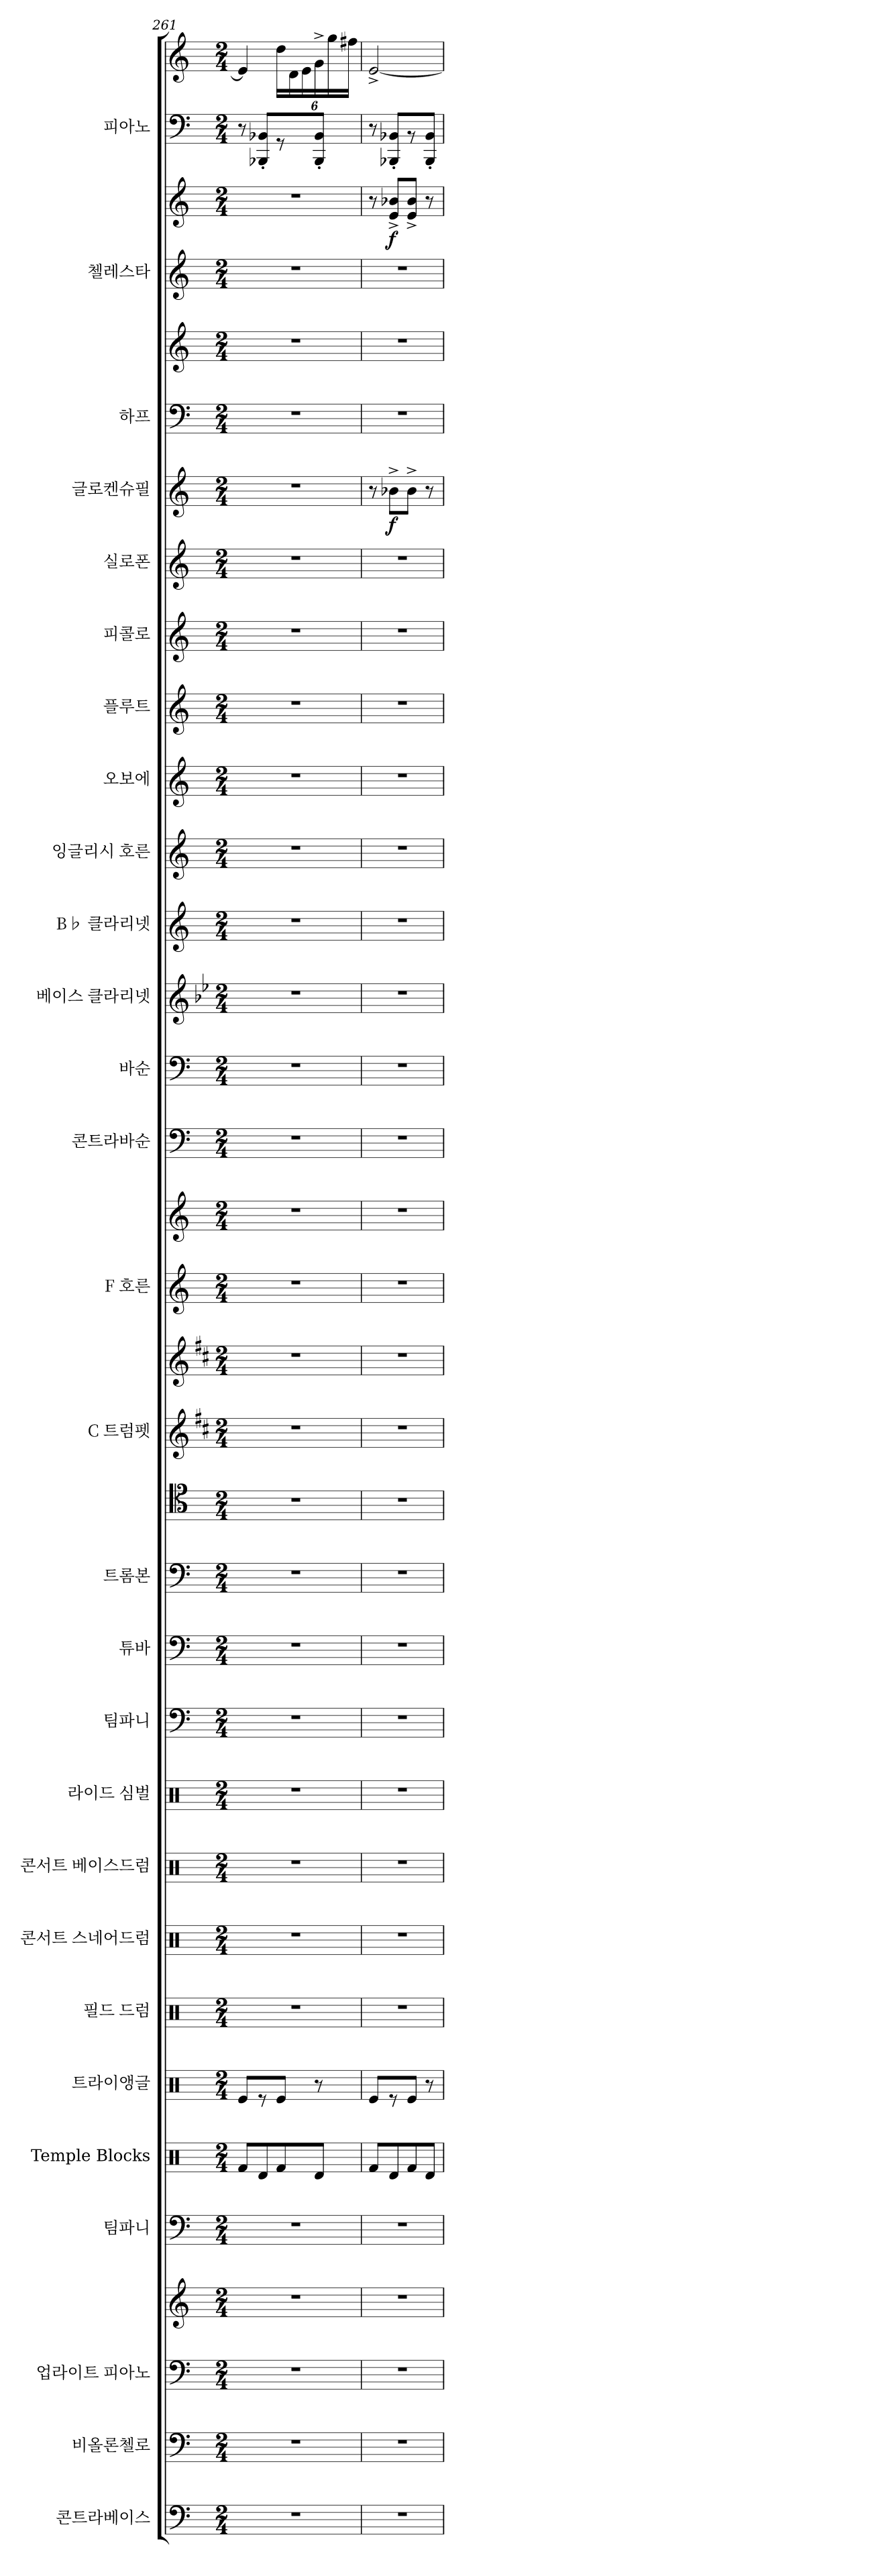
**kern	**kern	**kern	**kern	**kern	**kern	**kern	**kern	**kern	**kern	**kern	**kern	**kern	**kern	**kern	**kern	**kern	**kern	**kern	**kern	**kern	**kern	**kern	**kern	**kern	**kern	**kern	**kern	**kern	**dynam	**kern	**kern	**kern	**kern	**dynam	**kern	**kern
*part28	*part27	*part26	*part26	*part25	*part24	*part23	*part22	*part21	*part20	*part19	*part18	*part17	*part16	*part16	*part15	*part15	*part14	*part14	*part13	*part12	*part11	*part10	*part9	*part8	*part7	*part6	*part5	*part4	*part4	*part3	*part3	*part2	*part2	*part2	*part1	*part1
*staff35	*staff34	*staff33	*staff32	*staff31	*staff30	*staff29	*staff28	*staff27	*staff26	*staff25	*staff24	*staff23	*staff22	*staff21	*staff20	*staff19	*staff18	*staff17	*staff16	*staff15	*staff14	*staff13	*staff12	*staff11	*staff10	*staff9	*staff8	*staff7	*staff7	*staff6	*staff5	*staff4	*staff3	*staff3/4	*staff2	*staff1
*I"콘트라베이스	*I"비올론첼로	*I"업라이트 피아노	*	*I"팀파니	*I"Temple Blocks	*I"트라이앵글	*I"필드 드럼	*I"콘서트 스네어드럼	*I"콘서트 베이스드럼	*I"라이드 심벌	*I"팀파니	*I"튜바	*I"트롬본	*	*I"C 트럼펫	*	*I"F 호른	*	*I"콘트라바순	*I"바순	*I"베이스 클라리넷	*I"B♭ 클라리넷	*I"잉글리시 호른	*I"오보에	*I"플루트	*I"피콜로	*I"실로폰	*I"글로켄슈필	*	*I"하프	*	*I"첼레스타	*	*	*I"피아노	*
*	*	*	*	*	*I'Tmp. Bl.	*	*	*	*	*	*	*	*	*	*	*	*	*	*	*	*	*	*	*	*	*	*	*	*	*	*	*	*	*	*	*
*clefF4	*clefF4	*clefF4	*clefG2	*clefF4	*clefX	*clefX	*clefX	*clefX	*clefX	*clefX	*clefF4	*clefF4	*clefF4	*clefC4	*clefG2	*clefG2	*clefG2	*clefG2	*clefF4	*clefF4	*clefG2	*clefG2	*clefG2	*clefG2	*clefG2	*clefG2	*clefG2	*clefG2	*	*clefF4	*clefG2	*clefG2	*clefG2	*	*clefF4	*clefG2
*ITrd7c12	*	*	*	*	*	*	*	*	*	*	*	*	*	*	*ITrd1c2	*ITrd1c2	*ITrd4c7	*ITrd4c7	*ITrd7c12	*	*ITrd8c14	*ITrd1c2	*ITrd4c7	*	*	*ITrd-7c-12	*ITrd-7c-12	*ITrd-14c-24	*	*	*	*ITrd-7c-12	*ITrd-7c-12	*	*	*
*k[]	*k[]	*k[]	*k[]	*k[]	*k[]	*k[]	*k[]	*k[]	*k[]	*k[]	*k[]	*k[]	*k[]	*k[]	*k[]	*k[]	*k[b-]	*k[b-]	*k[]	*k[]	*k[b-e-]	*k[b-e-]	*k[b-]	*k[]	*k[]	*k[]	*k[]	*k[]	*	*k[]	*k[]	*k[]	*k[]	*	*k[]	*k[]
*M2/4	*M2/4	*M2/4	*M2/4	*M2/4	*M2/4	*M2/4	*M2/4	*M2/4	*M2/4	*M2/4	*M2/4	*M2/4	*M2/4	*M2/4	*M2/4	*M2/4	*M2/4	*M2/4	*M2/4	*M2/4	*M2/4	*M2/4	*M2/4	*M2/4	*M2/4	*M2/4	*M2/4	*M2/4	*	*M2/4	*M2/4	*M2/4	*M2/4	*	*M2/4	*M2/4
=261	=261	=261	=261	=261	=261	=261	=261	=261	=261	=261	=261	=261	=261	=261	=261	=261	=261	=261	=261	=261	=261	=261	=261	=261	=261	=261	=261	=261	=261	=261	=261	=261	=261	=261	=261	=261
2r	2r	2r	2r	2r	8Rf/L	8Re/L	2r	2r	2r	2r	2r	2r	2r	2r	2r	2r	2r	2r	2r	2r	2r	2r	2r	2r	2r	2r	2r	2r	.	2r	2r	2r	2r	.	8r	4e/]
.	.	.	.	.	8Rd/	8r	.	.	.	.	.	.	.	.	.	.	.	.	.	.	.	.	.	.	.	.	.	.	.	.	.	.	.	.	8BBB-X/' 8BB-X/'L	.
*	*	*	*	*	*	*	*	*	*	*	*	*	*	*	*	*	*	*	*	*	*	*	*	*	*	*	*	*	*	*	*	*	*	*	*	*Xbrackettup
.	.	.	.	.	8Rf/	8Re/J	.	.	.	.	.	.	.	.	.	.	.	.	.	.	.	.	.	.	.	.	.	.	.	.	.	.	.	.	8r	24dd\LL
.	.	.	.	.	.	.	.	.	.	.	.	.	.	.	.	.	.	.	.	.	.	.	.	.	.	.	.	.	.	.	.	.	.	.	.	24d\
.	.	.	.	.	.	.	.	.	.	.	.	.	.	.	.	.	.	.	.	.	.	.	.	.	.	.	.	.	.	.	.	.	.	.	.	24e\
.	.	.	.	.	8Rd/J	8r	.	.	.	.	.	.	.	.	.	.	.	.	.	.	.	.	.	.	.	.	.	.	.	.	.	.	.	.	8BBB-/' 8BB-/'J	24g^\
.	.	.	.	.	.	.	.	.	.	.	.	.	.	.	.	.	.	.	.	.	.	.	.	.	.	.	.	.	.	.	.	.	.	.	.	24gg\
.	.	.	.	.	.	.	.	.	.	.	.	.	.	.	.	.	.	.	.	.	.	.	.	.	.	.	.	.	.	.	.	.	.	.	.	24ff#X\JJ
=262	=262	=262	=262	=262	=262	=262	=262	=262	=262	=262	=262	=262	=262	=262	=262	=262	=262	=262	=262	=262	=262	=262	=262	=262	=262	=262	=262	=262	=262	=262	=262	=262	=262	=262	=262	=262
2r	2r	2r	2r	2r	8Rf/L	8Re/L	2r	2r	2r	2r	2r	2r	2r	2r	2r	2r	2r	2r	2r	2r	2r	2r	2r	2r	2r	2r	2r	8r	.	2r	2r	2r	8r	.	8r	[2e^/
!	!	!	!	!	!	!	!	!	!	!	!	!	!	!	!	!	!	!	!	!	!	!	!	!	!	!	!	!	!LO:DY:b	!	!	!	!	!LO:DY:b	!	!
.	.	.	.	.	8Rd/	8r	.	.	.	.	.	.	.	.	.	.	.	.	.	.	.	.	.	.	.	.	.	8bbb-X^\L	f	.	.	.	8ee/^ 8bb-X/^L	f	8BBB-X/' 8BB-X/'L	.
.	.	.	.	.	8Rf/	8Re/J	.	.	.	.	.	.	.	.	.	.	.	.	.	.	.	.	.	.	.	.	.	8bbb-^\J	.	.	.	.	8ee/^ 8bb-/^J	.	8rBB	.
.	.	.	.	.	8Rd/J	8r	.	.	.	.	.	.	.	.	.	.	.	.	.	.	.	.	.	.	.	.	.	8r	.	.	.	.	8r	.	8BBB-/' 8BB-/'J	.
=	=	=	=	=	=	=	=	=	=	=	=	=	=	=	=	=	=	=	=	=	=	=	=	=	=	=	=	=	=	=	=	=	=	=	=	=
*-	*-	*-	*-	*-	*-	*-	*-	*-	*-	*-	*-	*-	*-	*-	*-	*-	*-	*-	*-	*-	*-	*-	*-	*-	*-	*-	*-	*-	*-	*-	*-	*-	*-	*-	*-	*-
